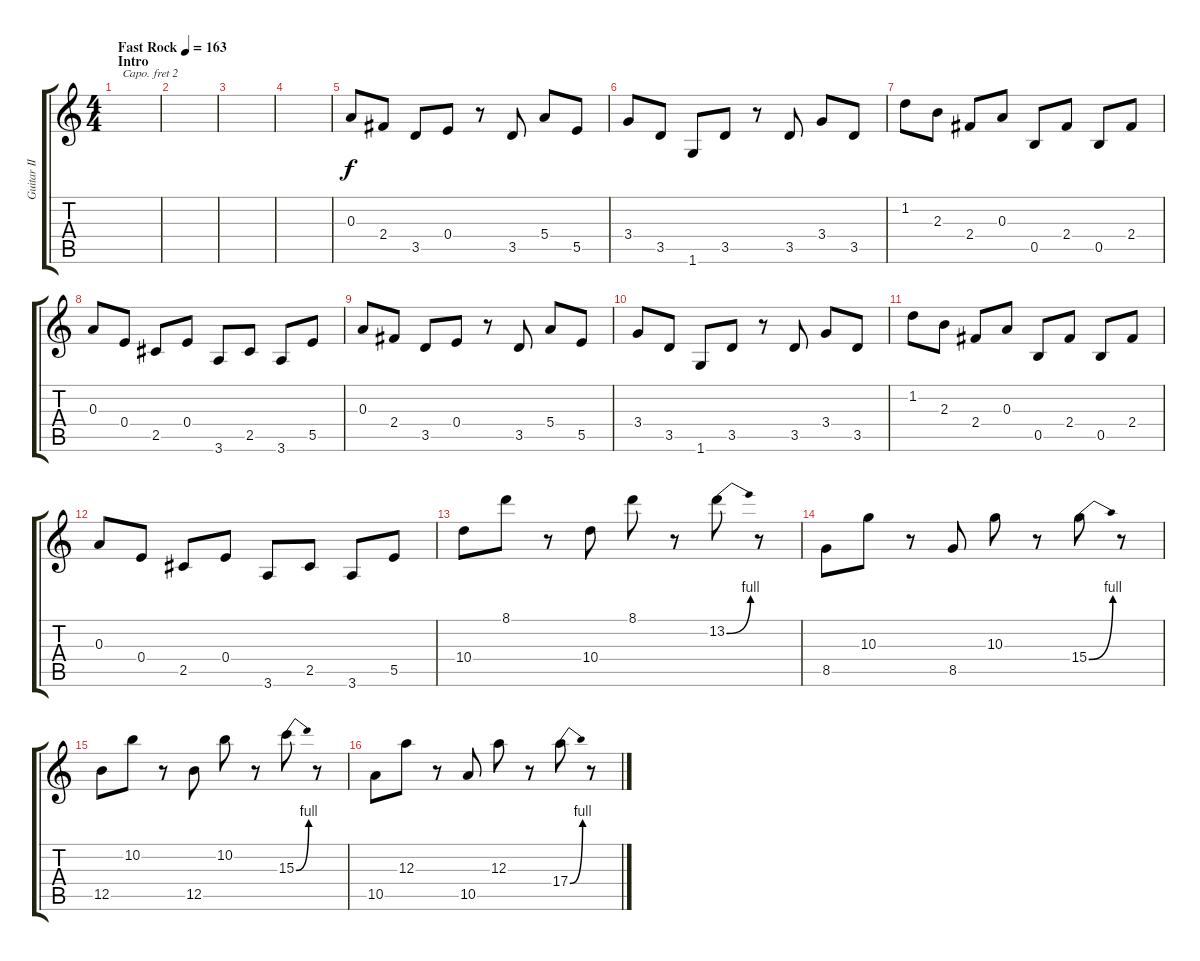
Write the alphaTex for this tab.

\track ("Guitar II" "Guitar II") {instrument distortionguitar}
\staff {score tabs}
\capo 2
\tuning (E4 B3 G3 D3 A2 E2) {hide}
\ts (4 4)
\section ("" "Intro")
\tempo (163 "Fast Rock")
\clef g2
\ks c
|
|
|
|
0.3.8 2.4.8 3.5.8 0.4.8 r.8 3.5.8 5.4.8 5.5.8 |
3.4.8 3.5.8 1.6.8 3.5.8 r.8 3.5.8 3.4.8 3.5.8 |
1.2.8 2.3.8 2.4.8 0.3.8 0.5.8 2.4.8 0.5.8 2.4.8 |
0.3.8 0.4.8 2.5.8 0.4.8 3.6.8 2.5.8 3.6.8 5.5.8 |
0.3.8 2.4.8 3.5.8 0.4.8 r.8 3.5.8 5.4.8 5.5.8 |
3.4.8 3.5.8 1.6.8 3.5.8 r.8 3.5.8 3.4.8 3.5.8 |
1.2.8 2.3.8 2.4.8 0.3.8 0.5.8 2.4.8 0.5.8 2.4.8 |
0.3.8 0.4.8 2.5.8 0.4.8 3.6.8 2.5.8 3.6.8 5.5.8 |
10.4.8 8.1.8 r.8 10.4.8 8.1.8 r.8 13.2{be (bend 0 0 60 4)}.8 r.8 |
8.5.8 10.3.8 r.8 8.5.8 10.3.8 r.8 15.4{be (bend 0 0 60 4)}.8 r.8 |
12.5.8 10.2.8 r.8 12.5.8 10.2.8 r.8 15.3{be (bend 0 0 60 4)}.8 r.8 |
10.5.8 12.3.8 r.8 10.5.8 12.3.8 r.8 17.4{be (bend 0 0 60 4)}.8 r.8
